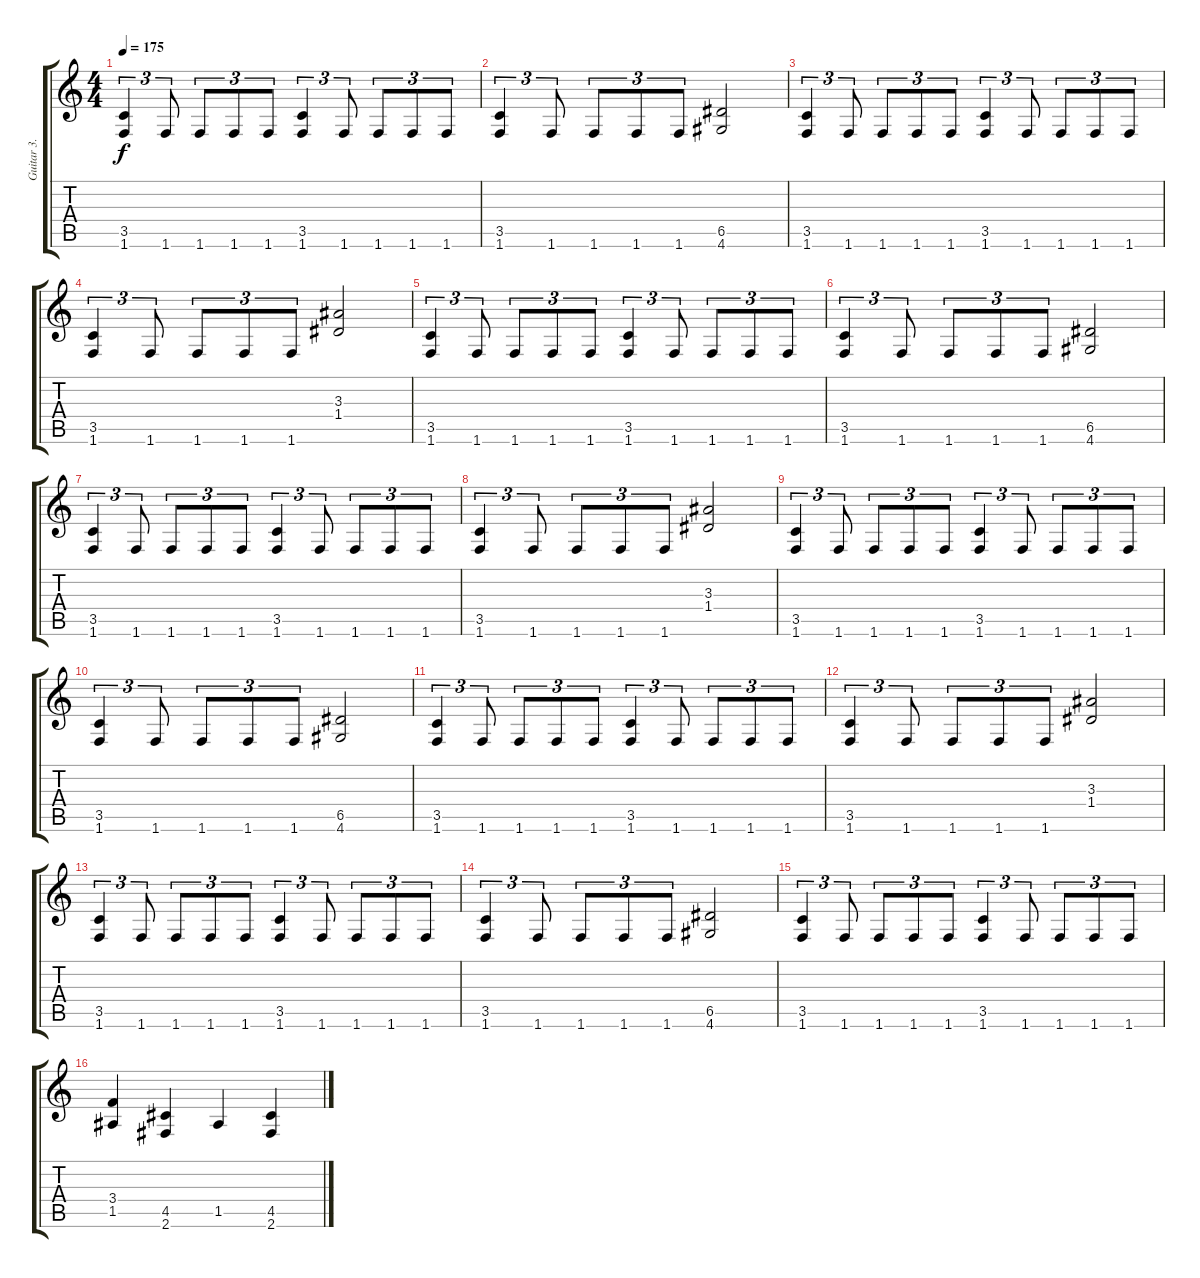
\track ("Guitar 3." "Guitar 3.") {instrument distortionguitar}
\staff {score tabs}
\tuning (E4 B3 G3 D3 A2 E2) {hide}
\ts (4 4)
\tempo 175
\clef g2
\ks c
(3.5 1.6).4{tu (3 2) dy f} 1.6.8{tu (3 2)} 1.6.8{tu (3 2)} 1.6.8{tu (3 2)} 1.6.8{tu (3 2)} (3.5 1.6).4{tu (3 2)} 1.6.8{tu (3 2)} 1.6.8{tu (3 2)} 1.6.8{tu (3 2)} 1.6.8{tu (3 2)} |
(3.5 1.6).4{tu (3 2)} 1.6.8{tu (3 2)} 1.6.8{tu (3 2)} 1.6.8{tu (3 2)} 1.6.8{tu (3 2)} (6.5 4.6).2 |
(3.5 1.6).4{tu (3 2)} 1.6.8{tu (3 2)} 1.6.8{tu (3 2)} 1.6.8{tu (3 2)} 1.6.8{tu (3 2)} (3.5 1.6).4{tu (3 2)} 1.6.8{tu (3 2)} 1.6.8{tu (3 2)} 1.6.8{tu (3 2)} 1.6.8{tu (3 2)} |
(3.5 1.6).4{tu (3 2)} 1.6.8{tu (3 2)} 1.6.8{tu (3 2)} 1.6.8{tu (3 2)} 1.6.8{tu (3 2)} (3.3 1.4).2 |
(3.5 1.6).4{tu (3 2)} 1.6.8{tu (3 2)} 1.6.8{tu (3 2)} 1.6.8{tu (3 2)} 1.6.8{tu (3 2)} (3.5 1.6).4{tu (3 2)} 1.6.8{tu (3 2)} 1.6.8{tu (3 2)} 1.6.8{tu (3 2)} 1.6.8{tu (3 2)} |
(3.5 1.6).4{tu (3 2)} 1.6.8{tu (3 2)} 1.6.8{tu (3 2)} 1.6.8{tu (3 2)} 1.6.8{tu (3 2)} (6.5 4.6).2 |
(3.5 1.6).4{tu (3 2)} 1.6.8{tu (3 2)} 1.6.8{tu (3 2)} 1.6.8{tu (3 2)} 1.6.8{tu (3 2)} (3.5 1.6).4{tu (3 2)} 1.6.8{tu (3 2)} 1.6.8{tu (3 2)} 1.6.8{tu (3 2)} 1.6.8{tu (3 2)} |
(3.5 1.6).4{tu (3 2)} 1.6.8{tu (3 2)} 1.6.8{tu (3 2)} 1.6.8{tu (3 2)} 1.6.8{tu (3 2)} (3.3 1.4).2 |
(3.5 1.6).4{tu (3 2)} 1.6.8{tu (3 2)} 1.6.8{tu (3 2)} 1.6.8{tu (3 2)} 1.6.8{tu (3 2)} (3.5 1.6).4{tu (3 2)} 1.6.8{tu (3 2)} 1.6.8{tu (3 2)} 1.6.8{tu (3 2)} 1.6.8{tu (3 2)} |
(3.5 1.6).4{tu (3 2)} 1.6.8{tu (3 2)} 1.6.8{tu (3 2)} 1.6.8{tu (3 2)} 1.6.8{tu (3 2)} (6.5 4.6).2 |
(3.5 1.6).4{tu (3 2)} 1.6.8{tu (3 2)} 1.6.8{tu (3 2)} 1.6.8{tu (3 2)} 1.6.8{tu (3 2)} (3.5 1.6).4{tu (3 2)} 1.6.8{tu (3 2)} 1.6.8{tu (3 2)} 1.6.8{tu (3 2)} 1.6.8{tu (3 2)} |
(3.5 1.6).4{tu (3 2)} 1.6.8{tu (3 2)} 1.6.8{tu (3 2)} 1.6.8{tu (3 2)} 1.6.8{tu (3 2)} (3.3 1.4).2 |
(3.5 1.6).4{tu (3 2)} 1.6.8{tu (3 2)} 1.6.8{tu (3 2)} 1.6.8{tu (3 2)} 1.6.8{tu (3 2)} (3.5 1.6).4{tu (3 2)} 1.6.8{tu (3 2)} 1.6.8{tu (3 2)} 1.6.8{tu (3 2)} 1.6.8{tu (3 2)} |
(3.5 1.6).4{tu (3 2)} 1.6.8{tu (3 2)} 1.6.8{tu (3 2)} 1.6.8{tu (3 2)} 1.6.8{tu (3 2)} (6.5 4.6).2 |
(3.5 1.6).4{tu (3 2)} 1.6.8{tu (3 2)} 1.6.8{tu (3 2)} 1.6.8{tu (3 2)} 1.6.8{tu (3 2)} (3.5 1.6).4{tu (3 2)} 1.6.8{tu (3 2)} 1.6.8{tu (3 2)} 1.6.8{tu (3 2)} 1.6.8{tu (3 2)} |
(3.4 1.5).4 (4.5 2.6).4 1.5.4 (4.5 2.6).4
